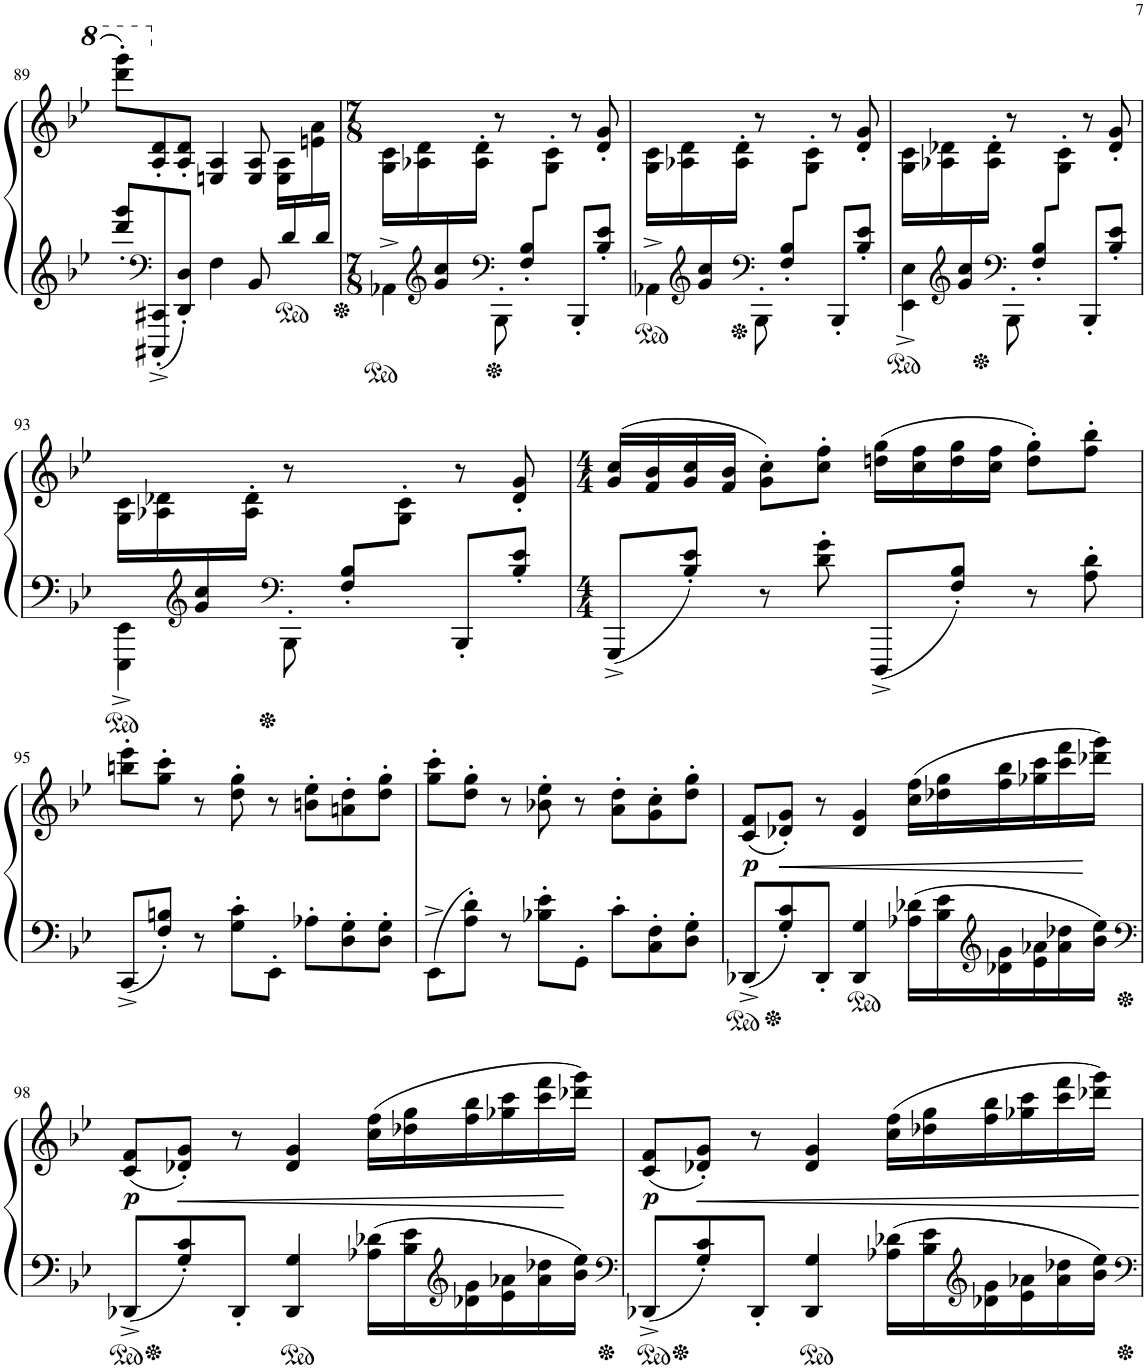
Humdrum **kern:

**kern	**kern	**dynam
*part1	*part1	*part1
*staff2	*staff1	*staff1/2
*I"Piano	*	*
*I'Pno.	*	*
!!LO:PB:g=z
*clefG2	*clefG2	*
*k[b-e-]	*k[b-e-]	*
*M4/4	*M4/4	*
=89	=89	=89
*^	*	*
16ryy	8ddd/' 8ggg/'L	8dddd\' 8gggg\'L	.
*clefF4	*	*	*
.	8CCC#X/'^ 8CC#X/'^	8A/' 8d/'	.
.	8DD/' 8D/'J	8A/' 8d/'J	.
.	4F\	4En/ 4A/	.
.	8BB-/	8E/ 8A/	.
.	8ryy	16E\ 16A\LL	.
16d/	.	16ryy	.
16ryy	8ryy	16en\ 16a\	.
16d/JJ	.	16ryy	.
*v	*v	*	*
=90	=90	=90
*M7/8	*M7/8	*
*^	*	*
*	*^	*	*
8ryy	4AA-X^\	8ryy	16G\ 16c\LL	.
.	.	.	16A-X\ 16d\	.
*clefG2	*	*	*	*
16g/ 16cc/	.	4ryy	16ryy	.
8.ryy	.	.	16A-\' 16d\'JJ	.
*clefF4	*	*	*	*
.	8BBB-'\	.	8r	.
8F/' 8B-/'L	4ryy	8ryy	8ryy	.
4.ryy	.	4ryy	8G\' 8c\'J	.
.	8BBB-'/L	.	8r	.
.	8B-/' 8e-/'J	8ryy	8d/' 8g/'	.
=91	=91	=91	=91	=91
8ryy	4AA-X^\	8ryy	16G\ 16c\LL	.
.	.	.	16A-X\ 16d\	.
*clefG2	*	*	*	*
16g/ 16cc/	.	8ryy	16ryy	.
8.ryy	.	.	16A-\' 16d\'JJ	.
*clefF4	*	*	*	*
.	8BBB-'\	4ryy	8r	.
8F/' 8B-/'L	4ryy	.	8ryy	.
4.ryy	.	4.ryy	8G\' 8c\'J	.
.	8BBB-'/L	.	8r	.
.	8B-/' 8e-/'J	.	8d/' 8g/'	.
=92	=92	=92	=92	=92
8ryy	4EE-\^< 4E-\^<	8ryy	16G\ 16c\LL	.
.	.	.	16A-X\ 16d-X\	.
*clefG2	*	*	*	*
16g/ 16cc/	.	8ryy	16ryy	.
8.ryy	.	.	16A-\' 16d-\'JJ	.
*clefF4	*	*	*	*
.	8BBB-'\	4ryy	8r	.
8F/' 8B-/'L	4ryy	.	8ryy	.
4.ryy	.	4.ryy	8G\' 8c\'J	.
.	8BBB-'/L	.	8r	.
.	8B-/' 8e-/'J	.	8d-/' 8g/'	.
!!LO:LB:g=z
=93	=93	=93	=93	=93
8ryy	4EEE-\^< 4EE-\^<	8ryy	16G\ 16c\LL	.
.	.	.	16A-X\ 16d-X\	.
*clefG2	*	*	*	*
16g/ 16cc/	.	8ryy	16ryy	.
8.ryy	.	.	16A-\' 16d-\'JJ	.
*clefF4	*	*	*	*
.	8BBB-'\	4ryy	8r	.
8F/' 8B-/'L	4ryy	.	8ryy	.
4.ryy	.	4.ryy	8G\' 8c\'J	.
.	8BBB-'/L	.	8r	.
.	8B-/' 8e-/'J	.	8d-/' 8g/'	.
*v	*v	*v	*	*
=94	=94	=94
*M4/4	*M4/4	*
8GGG^/L	(16g/ 16cc/LL	.
.	16f/ 16b-/	.
8B-/' 8e-/'J	16g/ 16cc/	.
.	16f/ 16b-/JJ	.
8r	8g\' 8cc\'L)	.
8d\' 8g\'	8cc\' 8ff\'J	.
8DDD^/L	(16ddn\ 16gg\LL	.
.	16cc\ 16ff\	.
8F/' 8B-/'J	16dd\ 16gg\	.
.	16cc\ 16ff\JJ	.
8r	8dd\' 8gg\'L)	.
8A\' 8d\'	8ff\' 8bb-\'J	.
!!LO:LB:g=z
=95	=95	=95
8CC^/L	8bbn\' 8eee-\'L	.
8F/' 8Bn/'J	8gg\' 8ccc\'J	.
8r	8r	.
8G\' 8c\'L	8dd\' 8gg\'	.
8EE-'\J	8r	.
8A-X'\L	8bn\' 8ee-\'L	.
8D\' 8G\'	8an\' 8dd\'	.
8D\' 8G\'J	8dd\' 8gg\'J	.
=96	=96	=96
8EE-^\L	8gg\' 8ccc\'L	.
8A\' 8d\'J	8dd\' 8gg\'J	.
8r	8r	.
8B-X\' 8e-\'L	8b-X\' 8ee-\'	.
8GG'\J	8r	.
8c'\L	8a\' 8dd\'L	.
8C\' 8F\'	8g\' 8cc\'	.
8D\' 8G\'J	8dd\' 8gg\'J	.
=97	=97	=97
!	!	!LO:DY:b
8DD-X^/L	(8c/ 8f/L	p
!	!	!LO:HP:b
8G/' 8c/'	8d-X/' 8g/'J)	<
8DD-'/J	8r	.
4DD-/ 4G/	4d-/ 4g/	.
16A-X\ 16d-X\LL	(16cc\ 16ff\LL	.
16B-\ 16e-\	16dd-X\ 16gg\	.
*clefG2	*	*
16d-X\ 16g\	16ff\ 16bb-\	.
16e-\ 16a-X\	16gg-X\ 16ccc\	.
16a-\ 16dd-X\	16ccc\ 16fff\	.
16b-\ 16ee-\JJ	16ddd-X\ 16ggg\JJ)	[
!!LO:LB:g=z
=98	=98	=98
*clefF4	*	*
!	!	!LO:DY:b
8DD-X^/L	(8c/ 8f/L	p
!	!	!LO:HP:b
8G/' 8c/'	8d-X/' 8g/'J)	<
8DD-'/J	8r	.
4DD-/ 4G/	4d-/ 4g/	.
16A-X\ 16d-X\LL	(16cc\ 16ff\LL	.
16B-\ 16e-\	16dd-X\ 16gg\	.
*clefG2	*	*
16d-X\ 16g\	16ff\ 16bb-\	.
16e-\ 16a-X\	16gg-X\ 16ccc\	.
16a-\ 16dd-X\	16ccc\ 16fff\	.
16b-\ 16ee-\JJ	16ddd-X\ 16ggg\JJ)	[
=99	=99	=99
*clefF4	*	*
!	!	!LO:DY:b
8DD-X^/L	(8c/ 8f/L	p
8G/' 8c/'	8d-X/' 8g/'J)	.
8DD-'/J	8r	.
4DD-/ 4G/	4d-/ 4g/	.
16A-X\ 16d-X\LL	(16cc\ 16ff\LL	.
16B-\ 16e-\	16dd-X\ 16gg\	.
*clefG2	*	*
16d-X\ 16g\	16ff\ 16bb-\	.
16e-\ 16a-X\	16gg-X\ 16ccc\	.
16a-\ 16dd-X\	16ccc\ 16fff\	.
16b-\ 16ee-\JJ	16ddd-X\ 16ggg\JJ)	.
=	=	=
*-	*-	*-
